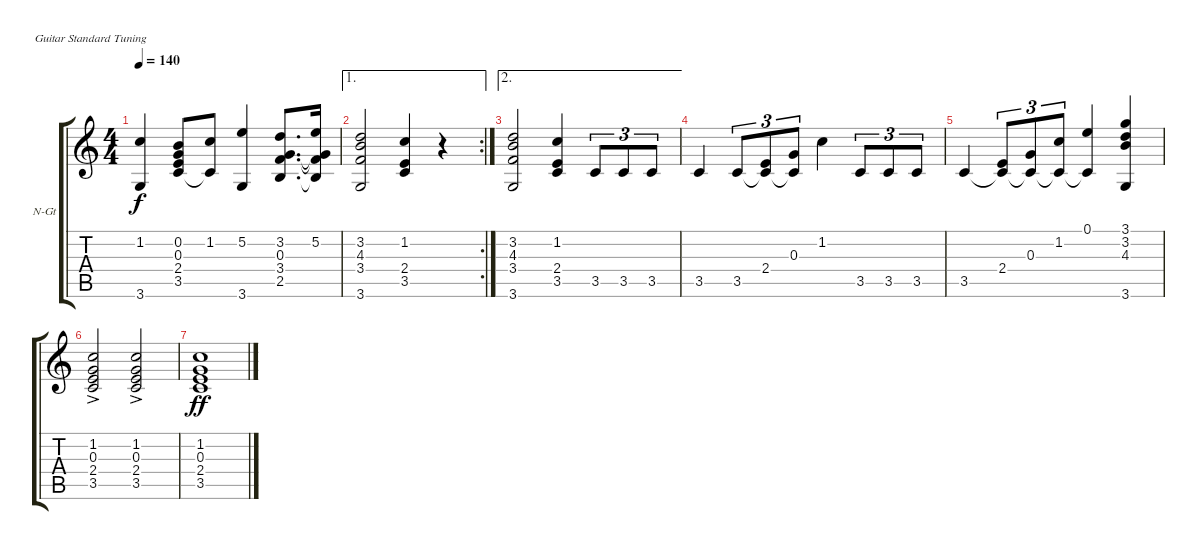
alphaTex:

\bracketExtendMode groupsimilarinstruments
\firstSystemTrackNameOrientation horizontal
\otherSystemsTrackNameOrientation horizontal
\track ("Trilha 1" "N-Gt") {instrument acousticguitarnylon}
\staff {score tabs}
\tuning (E4 B3 G3 D3 A2 E2)
\ts (4 4)
\tempo 140
\clef g2
\ks c
(1.2 3.6).4{dy f} (0.2 0.3 2.4 3.5).8 (1.2 3.5{t}).8 (5.2 3.6).4 (3.2 0.3 3.4 2.5).8{d} (5.2 0.3{t} 3.4{t} 2.5{t}).16 |
\ae 1
\rc 2
(3.2 4.3 3.4 3.6).2 (1.2 2.4 3.5).4 r.4 |
\ae 2
(3.2 4.3 3.4 3.6).2 (1.2 2.4 3.5).4 3.5.8{tu (3 2)} 3.5.8{tu (3 2)} 3.5.8{tu (3 2)} |
3.5.4 3.5.8{tu (3 2)} (2.4 3.5{t}).8{tu (3 2)} (0.3 3.5{t}).8{tu (3 2)} 1.2.4 3.5.8{tu (3 2)} 3.5.8{tu (3 2)} 3.5.8{tu (3 2)} |
3.5.4 (2.4 3.5{t}).8{tu (3 2)} (0.3 3.5{t}).8{tu (3 2)} (1.2 3.5{t}).8{tu (3 2)} (0.1 3.5{t}).4 (3.1 3.2 4.3 3.6).4 |
(1.2{ac} 0.3 2.4 3.5).2 (1.2{ac} 0.3 2.4 3.5).2 |
(1.2 0.3 2.4 3.5).1{dy ff}
